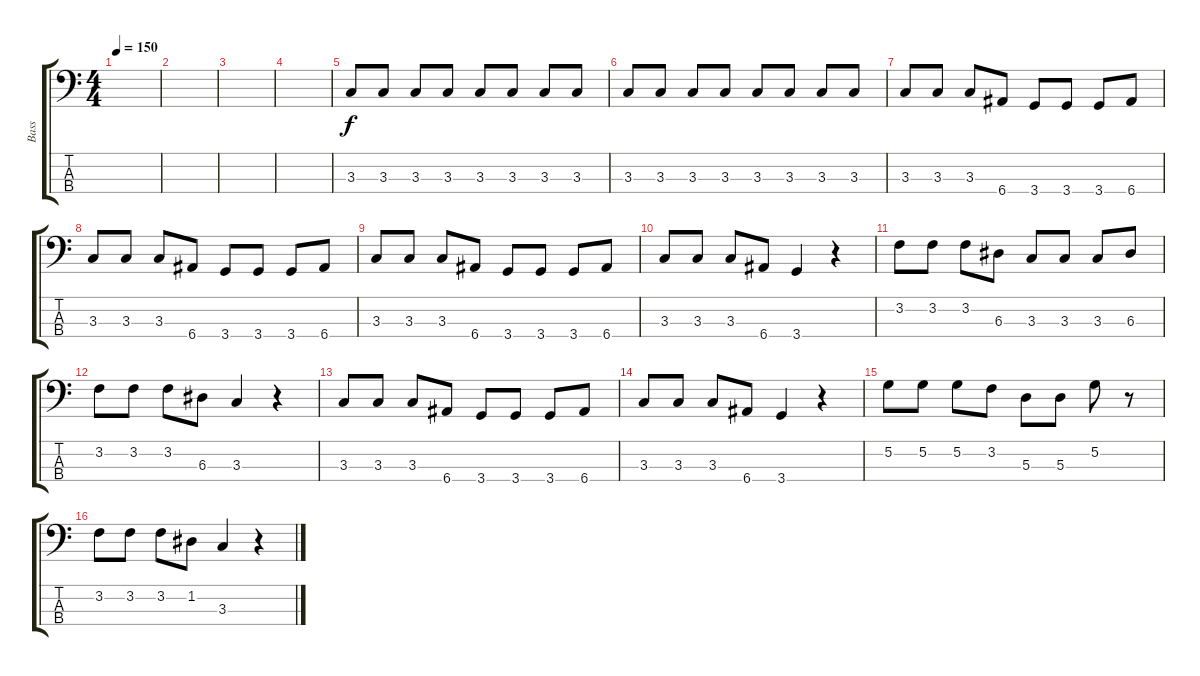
\track ("Bass" "Bass") {instrument electricbassfinger}
\staff {score tabs}
\tuning (G2 D2 A1 E1) {hide}
\ts (4 4)
\tempo 150
\clef f4
\ks c
|
|
|
|
3.3.8 3.3.8 3.3.8 3.3.8 3.3.8 3.3.8 3.3.8 3.3.8 |
3.3.8 3.3.8 3.3.8 3.3.8 3.3.8 3.3.8 3.3.8 3.3.8 |
3.3.8 3.3.8 3.3.8 6.4.8 3.4.8 3.4.8 3.4.8 6.4.8 |
3.3.8 3.3.8 3.3.8 6.4.8 3.4.8 3.4.8 3.4.8 6.4.8 |
3.3.8 3.3.8 3.3.8 6.4.8 3.4.8 3.4.8 3.4.8 6.4.8 |
3.3.8 3.3.8 3.3.8 6.4.8 3.4.4 r.4 |
3.2.8 3.2.8 3.2.8 6.3.8 3.3.8 3.3.8 3.3.8 6.3.8 |
3.2.8 3.2.8 3.2.8 6.3.8 3.3.4 r.4 |
3.3.8 3.3.8 3.3.8 6.4.8 3.4.8 3.4.8 3.4.8 6.4.8 |
3.3.8 3.3.8 3.3.8 6.4.8 3.4.4 r.4 |
5.2.8 5.2.8 5.2.8 3.2.8 5.3.8 5.3.8 5.2.8 r.8 |
3.2.8 3.2.8 3.2.8 1.2.8 3.3.4 r.4
